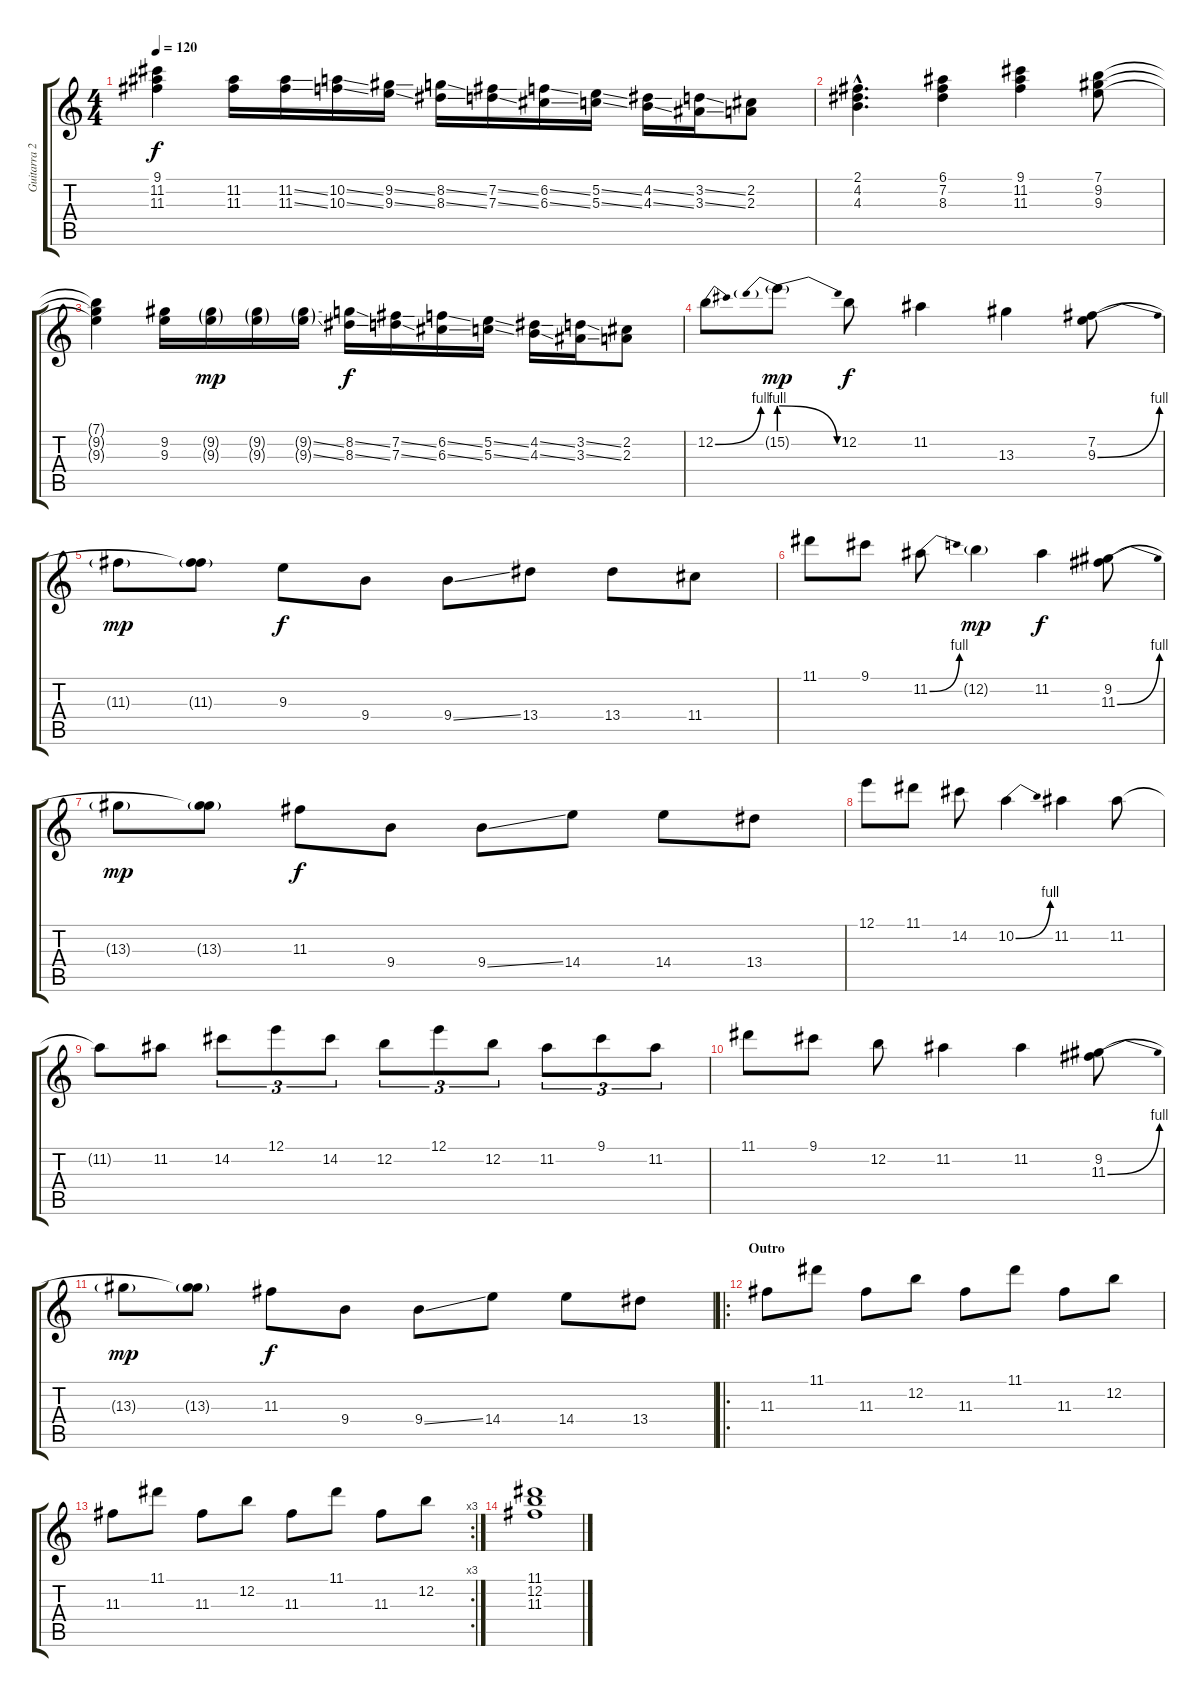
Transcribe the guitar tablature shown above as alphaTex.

\track ("Guitarra 2" "Guitarra 2") {instrument overdrivenguitar}
\staff {score tabs}
\tuning (E4 B3 G3 D3 A2 E2) {hide}
\ts (4 4)
\tempo 120
\clef g2
\ks c
(9.1{t} 11.2{t} 11.3{t}).4{dy f} (11.2 11.3).16 (11.2{ss} 11.3{ss}).16 (10.2{ss} 10.3{ss}).16 (9.2{ss} 9.3{ss}).16 (8.2{ss} 8.3{ss}).16 (7.2{ss} 7.3{ss}).16 (6.2{ss} 6.3{ss}).16 (5.2{ss} 5.3{ss}).16 (4.2{ss} 4.3{ss}).16 (3.2{ss} 3.3{ss}).16 (2.2 2.3).8 |
(2.1{hac} 4.2{hac} 4.3{hac}).4{d} (6.1 7.2 8.3).4 (9.1 11.2 11.3).4 (7.1 9.2 9.3).8 |
(7.1{t} 9.2{t} 9.3{t}).4 (9.2 9.3).16 (9.2{g} 9.3{g}).16{dy mp} (9.2{g} 9.3{g}).16 (9.2{ss g} 9.3{ss g}).16 (8.2{ss} 8.3{ss}).16{dy f} (7.2{ss} 7.3{ss}).16 (6.2{ss} 6.3{ss}).16 (5.2{ss} 5.3{ss}).16 (4.2{ss} 4.3{ss}).16 (3.2{ss} 3.3{ss}).16 (2.2 2.3).8 |
12.2{be (bend 0 0 60 4)}.8 15.2{be (prebendrelease 0 4 60 0) g}.8{dy mp} 12.2.8{dy f} 11.2.4 13.3.4 (7.2 9.3{be (bend 0 0 60 4)}).8 |
11.3{g}.8{dy mp} (7.2{t} 11.3{g}).8 9.3.8{dy f} 9.4.8 9.4{ss}.8 13.4.8 13.4.8 11.4.8 |
11.1.8 9.1.8 11.2{be (bend 0 0 60 4)}.8 12.2{g}.4{dy mp} 11.2.4{dy f} (9.2 11.3{be (bend 0 0 60 4)}).8 |
13.3{g}.8{dy mp} (9.2{t} 13.3{g}).8 11.3.8{dy f} 9.4.8 9.4{ss}.8 14.4.8 14.4.8 13.4.8 |
12.1.8 11.1.8 14.2.8 10.2{be (bend 0 0 60 4)}.4 11.2.4 11.2.8 |
11.2{t}.8 11.2.8 14.2.8{tu (3 2)} 12.1.8{tu (3 2)} 14.2.8{tu (3 2)} 12.2.8{tu (3 2)} 12.1.8{tu (3 2)} 12.2.8{tu (3 2)} 11.2.8{tu (3 2)} 9.1.8{tu (3 2)} 11.2.8{tu (3 2)} |
11.1.8 9.1.8 12.2.8 11.2.4 11.2.4 (9.2 11.3{be (bend 0 0 60 4)}).8 |
13.3{g}.8{dy mp} (9.2{t} 13.3{g}).8 11.3.8{dy f} 9.4.8 9.4{ss}.8 14.4.8 14.4.8 13.4.8 |
\ro
\section ("" "Outro")
11.3.8 11.1.8 11.3.8 12.2.8 11.3.8 11.1.8 11.3.8 12.2.8 |
\rc 3
11.3.8 11.1.8 11.3.8 12.2.8 11.3.8 11.1.8 11.3.8 12.2.8 |
(11.1 12.2 11.3).1
